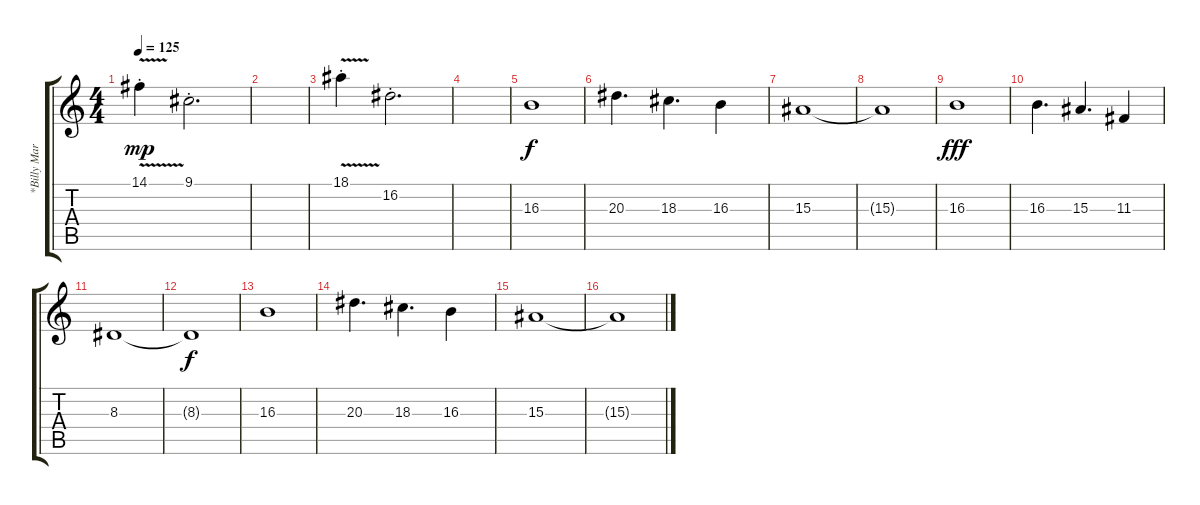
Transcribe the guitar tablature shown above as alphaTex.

\track ("*Billy Martin (Keyboard 2)" "*Billy Mar") {instrument stringensemble1}
\staff {score tabs}
\tuning (E4 B3 G3 D3 A2 E2) {hide}
\ts (4 4)
\tempo 125
\clef g2
\ks c
14.1{v st}.4{dy mp} 9.1{st}.2{d} |
|
18.1{v st}.4 16.2{st}.2{d} |
|
16.3.1{dy f} |
20.3.4{d} 18.3.4{d} 16.3.4 |
15.3.1 |
15.3{t}.1 |
16.3.1{dy fff} |
16.3.4{d} 15.3.4{d} 11.3.4 |
8.3.1 |
8.3{t}.1{dy f} |
16.3.1 |
20.3.4{d} 18.3.4{d} 16.3.4 |
15.3.1 |
15.3{t}.1
